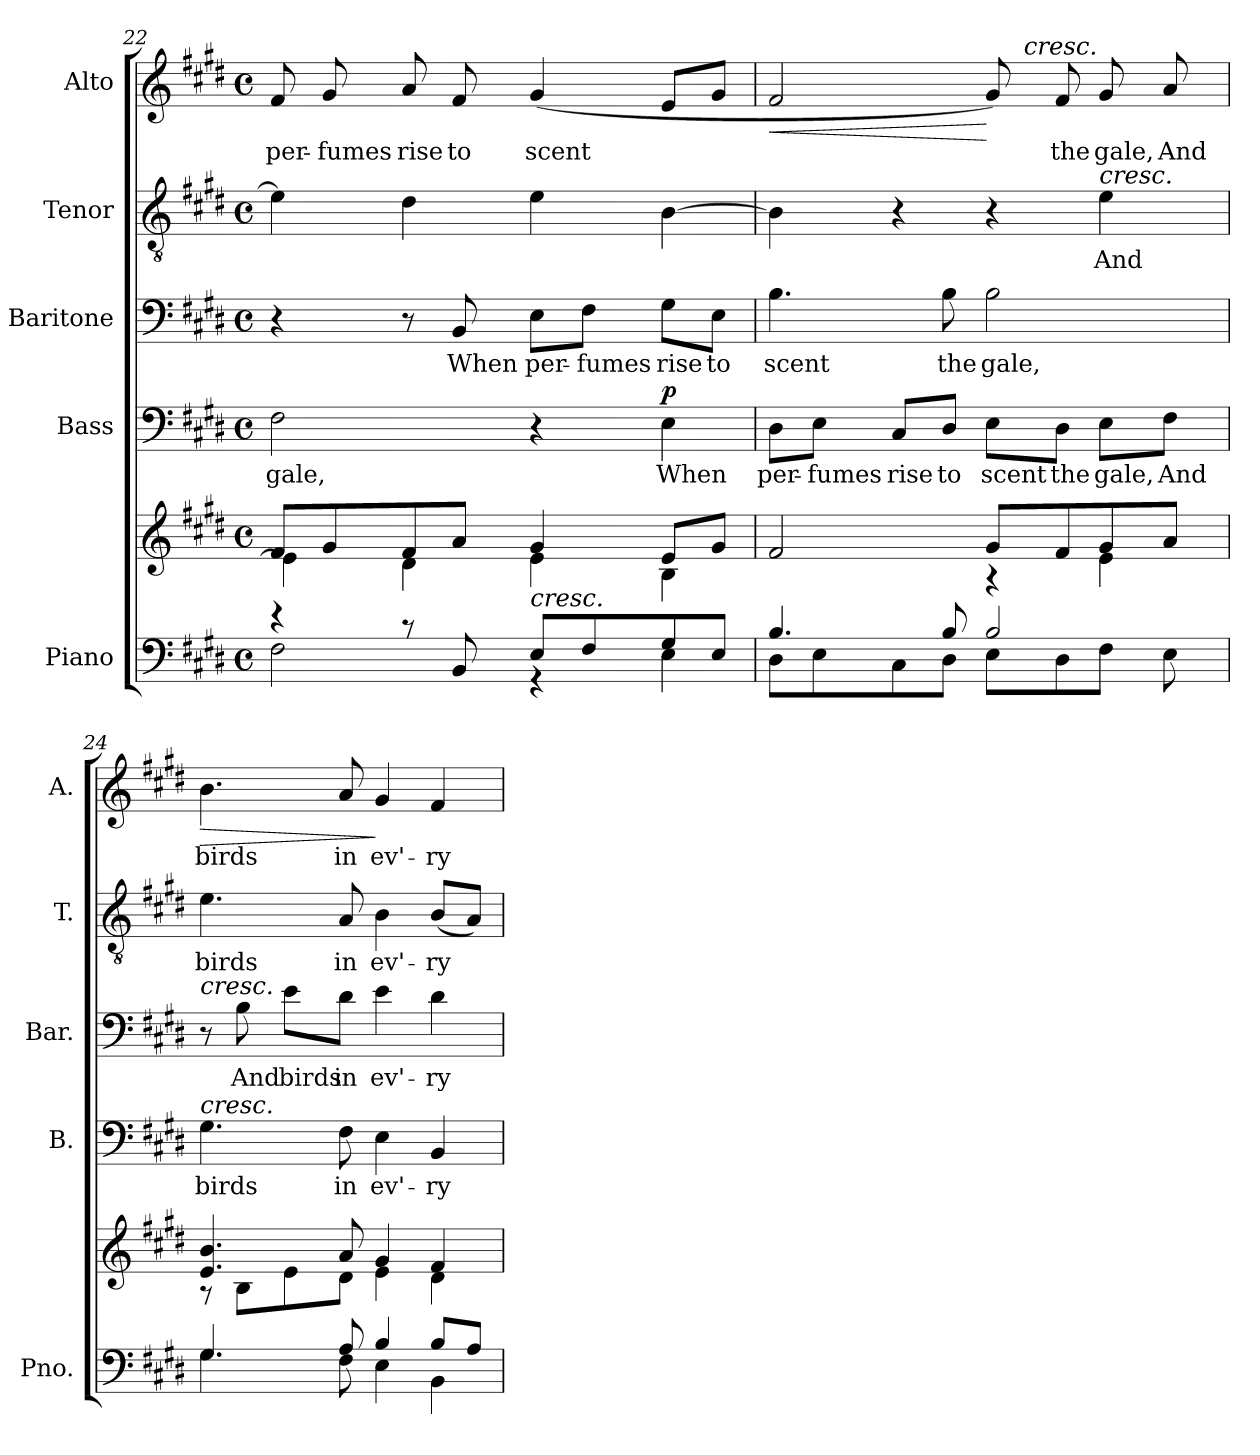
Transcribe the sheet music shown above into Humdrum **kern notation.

**kern	**kern	**kern	**text	**dynam	**kern	**text	**kern	**text	**kern	**text	**dynam
*part5	*part5	*part4	*part4	*part4	*part3	*part3	*part2	*part2	*part1	*part1	*part1
*staff6	*staff5	*staff4	*staff4	*staff4	*staff3	*staff3	*staff2	*staff2	*staff1	*staff1	*staff1
*I"Piano	*	*I"Bass	*	*	*I"Baritone	*	*I"Tenor	*	*I"Alto	*	*
*I'Pno.	*	*I'B.	*	*	*I'Bar.	*	*I'T.	*	*I'A.	*	*
*clefF4	*clefG2	*clefF4	*	*	*clefF4	*	*clefGv2	*	*clefG2	*	*
*	*	*	*	*	*	*	*ITrd7c12	*	*	*	*
*k[f#c#g#d#]	*k[f#c#g#d#]	*k[f#c#g#d#]	*	*	*k[f#c#g#d#]	*	*k[f#c#g#d#]	*	*k[f#c#g#d#]	*	*
*E:	*E:	*E:	*	*	*E:	*	*E:	*	*E:	*	*
*M4/4	*M4/4	*M4/4	*	*	*M4/4	*	*M4/4	*	*M4/4	*	*
*met(c)	*met(c)	*met(c)	*	*	*met(c)	*	*met(c)	*	*met(c)	*	*
=22	=22	=22	=22	=22	=22	=22	=22	=22	=22	=22	=22
*^	*^	*	*	*	*	*	*	*	*	*	*
*	*	*	*^	*	*	*	*	*	*	*	*	*	*
!	!	!	!	!	!	!LO:LY:b:color=#000000	!	!	!	!	!	!	!	!
!	!	!	!	!	!	!	!	!	!	!	!	!	!LO:LY:b:color=#000000	!
4r	2F#i\	8f#i/L	4ei\]	4.ryy	2F#i\	gale,	.	4r	.	4Ei\]	.	8f#i/	per-	.
!	!	!	!	!	!	!	!	!	!	!	!	!	!LO:LY:b:color=#000000	!
.	.	8g#i/	.	.	.	.	.	.	.	.	.	8g#i/	-fumes	.
!	!	!	!	!	!	!	!	!	!	!	!	!	!LO:LY:b:color=#000000	!
8r	.	8f#i/	4d#i\	.	.	.	.	8r	.	4D#i\	.	8ai/	rise	.
!	!	!	!	!	!	!	!	!	!LO:LY:b:color=#000000	!	!	!	!	!
!	!	!	!	!	!	!	!	!	!	!	!	!	!LO:LY:b:color=#000000	!
8BBi/	.	8ai/J	.	4ryy	.	.	.	8BBi/	When	.	.	8f#i/	to	.
!	!	!	!	!	!	!	!	!	!LO:LY:b:color=#000000	!	!	!	!	!
!	!	!LO:TX:b:i:t=cresc.	!	!	!	!	!	!	!	!	!	!	!	!
!	!	!	!	!	!	!	!	!	!	!	!	!	!LO:LY:b:color=#000000	!
8Ei/L	4r	4g#i/	4ei\	.	4r	.	.	8Ei\L	per-	4Ei\	.	(4g#i/	scent	.
!	!	!	!	!	!	!	!	!	!LO:LY:b:color=#000000	!	!	!	!	!
8F#i/	.	.	.	4.ryy	.	.	.	8F#i\J	-fumes	.	.	.	.	.
!	!	!	!	!	!	!LO:LY:b:color=#000000	!	!	!	!	!	!	!	!
!	!	!	!	!	!	!	!	!	!LO:LY:b:color=#000000	!	!	!	!	!
8G#i/	4Ei\	8ei/L	4Bi\	.	4Ei\	When	p	8G#i\L	rise	[4BBi\	.	8ei/L	.	.
!	!	!	!	!	!	!	!	!	!LO:LY:b:color=#000000	!	!	!	!	!
8Ei/J	.	8g#i/J	.	.	.	.	.	8Ei\J	to	.	.	8g#i/J	.	.
*	*	*	*v	*v	*	*	*	*	*	*	*	*	*	*
!!LO:LB:g=z
=23	=23	=23	=23	=23	=23	=23	=23	=23	=23	=23	=23	=23	=23
!	!	!	!	!	!LO:LY:b:color=#000000	!	!	!	!	!	!	!	!
!	!	!	!	!	!	!	!	!LO:LY:b:color=#000000	!	!	!	!	!LO:HP:b
*	*	*	*	*	*	*	*	*	*	*	*^	*	*
4.Bi/	8D#i\L	2f#i/	2ryy	8D#i\L	per-	.	4.Bi\	scent	4BBi\]	.	2f#i/	2ryy	.	<
!	!	!	!	!	!LO:LY:b:color=#000000	!	!	!	!	!	!	!	!	!
.	8Ei\	.	.	8Ei\J	-fumes	.	.	.	.	.	.	.	.	.
!	!	!	!	!	!LO:LY:b:color=#000000	!	!	!	!	!	!	!	!	!
.	8C#i\	.	.	8C#i/L	rise	.	.	.	4r	.	.	.	.	.
!	!	!	!	!	!LO:LY:b:color=#000000	!	!	!	!	!	!	!	!	!
!	!	!	!	!	!	!	!	!LO:LY:b:color=#000000	!	!	!	!	!	!
8Bi/	8D#i\J	.	.	8D#i/J	to	.	8Bi\	the	.	.	.	.	.	.
!	!	!	!	!	!LO:LY:b:color=#000000	!	!	!	!	!	!	!	!	!
!	!	!	!	!	!	!	!	!LO:LY:b:color=#000000	!	!	!	!	!	!
2Bi/	8Ei\L	8g#i/L	4r	8Ei\L	scent	.	2Bi\	gale,	4r	.	8g#i/)	32ryy	.	[
.	.	.	.	.	.	.	.	.	.	.	.	64ryy	.	.
.	.	.	.	.	.	.	.	.	.	.	.	256.ryy	.	.
!	!	!	!	!	!	!	!	!	!	!	!	!LO:TX:a:i:t=cresc.	!	!
.	.	.	.	.	.	.	.	.	.	.	.	4ryy	.	.
!	!	!	!	!	!LO:LY:b:color=#000000	!	!	!	!	!	!	!	!	!
!	!	!	!	!	!	!	!	!	!	!	!	!	!LO:LY:b:color=#000000	!
.	8D#i\	8f#i/	.	8D#i\J	the	.	.	.	.	.	8f#i/	.	the	.
!	!	!	!	!	!LO:LY:b:color=#000000	!	!	!	!	!	!	!	!	!
!	!	!	!	!	!	!	!	!	!	!LO:LY:b:color=#000000	!	!	!	!
!	!	!	!	!	!	!	!	!	!LO:TX:a:i:t=cresc.	!	!	!	!	!
!	!	!	!	!	!	!	!	!	!	!	!	!	!LO:LY:b:color=#000000	!
.	8F#i\J	8g#i/	4ei\	8Ei\L	gale,	.	.	.	4Ei\	And	8g#i/	.	gale,	.
.	.	.	.	.	.	.	.	.	.	.	.	8ryy	.	.
!	!	!	!	!	!LO:LY:b:color=#000000	!	!	!	!	!	!	!	!	!
!	!	!	!	!	!	!	!	!	!	!	!	!	!LO:LY:b:color=#000000	!
.	8Ei\	8ai/J	.	8F#i\J	And	.	.	.	.	.	8ai/	.	And	.
.	.	.	.	.	.	.	.	.	.	.	.	16ryy	.	.
.	.	.	.	.	.	.	.	.	.	.	.	128ryy	.	.
.	.	.	.	.	.	.	.	.	.	.	.	512ryy	.	.
*	*	*	*	*	*	*	*	*	*	*	*v	*v	*	*
=24	=24	=24	=24	=24	=24	=24	=24	=24	=24	=24	=24	=24	=24
*	*	*	*	*	*	*	*	*	*	*	*^	*	*
!	!	!	!	!	!LO:LY:b:color=#000000	!	!	!	!	!	!	!	!	!
*	*	*	*	*	*	*	*	*	*	*	*v	*v	*	*
*	*	*	*	*	*	*	*	*	*	*	*^	*	*
!	!	!	!	!	!	!	!	!	!	!LO:LY:b:color=#000000	!	!	!	!
*	*	*	*	*	*	*	*	*	*	*	*v	*v	*	*
*	*	*	*	*	*	*	*	*	*	*	*^	*	*
!	!	!	!	!	!	!	!LO:TX:a:i:t=cresc.	!	!	!	!	!	!	!
!	!	!	!	!LO:TX:a:i:t=cresc.	!	!	!	!	!	!	!	!	!	!
!	!	!	!	!	!	!	!	!	!	!	!	!	!LO:LY:b:color=#000000	!LO:HP:b
*	*	*	*	*	*	*	*	*	*	*	*v	*v	*	*
4.G#i/	4.G#i\	4.ei/ 4.bi	8r	4.G#i\	birds	.	8r	.	4.Ei\	birds	4.bi\	birds	>
!	!	!	!	!	!	!	!	!LO:LY:b:color=#000000	!	!	!	!	!
.	.	.	8Bi\L	.	.	.	8Bi\	And	.	.	.	.	.
!	!	!	!	!	!	!	!	!LO:LY:b:color=#000000	!	!	!	!	!
.	.	.	8ei\	.	.	.	8ei\L	birds	.	.	.	.	.
!	!	!	!	!	!LO:LY:b:color=#000000	!	!	!	!	!	!	!	!
!	!	!	!	!	!	!	!	!LO:LY:b:color=#000000	!	!	!	!	!
!	!	!	!	!	!	!	!	!	!	!LO:LY:b:color=#000000	!	!	!
!	!	!	!	!	!	!	!	!	!	!	!	!LO:LY:b:color=#000000	!
8Ai/	8F#i\	8ai/	8d#i\J	8F#i\	in	.	8d#i\J	in	8AAi/	in	8ai/	in	.
!	!	!	!	!	!LO:LY:b:color=#000000	!	!	!	!	!	!	!	!
!	!	!	!	!	!	!	!	!LO:LY:b:color=#000000	!	!	!	!	!
!	!	!	!	!	!	!	!	!	!	!LO:LY:b:color=#000000	!	!	!
!	!	!	!	!	!	!	!	!	!	!	!	!LO:LY:b:color=#000000	!
4Bi/	4Ei\	4g#i/	4ei\	4Ei\	ev'-	.	4ei\	ev'-	4BBi\	ev'-	4g#i/	ev'-	]
!	!	!	!	!	!LO:LY:b:color=#000000	!	!	!	!	!	!	!	!
!	!	!	!	!	!	!	!	!LO:LY:b:color=#000000	!	!	!	!	!
!	!	!	!	!	!	!	!	!	!	!LO:LY:b:color=#000000	!	!	!
!	!	!	!	!	!	!	!	!	!	!	!	!LO:LY:b:color=#000000	!
8Bi/L	4BBi\	4f#i/	4d#i\	4BBi/	-ry	.	4d#i\	-ry	(8BBi/L	-ry	4f#i/	-ry	.
8Ai/J	.	.	.	.	.	.	.	.	8AAi/J)	.	.	.	.
*v	*v	*	*	*	*	*	*	*	*	*	*	*	*
*	*v	*v	*	*	*	*	*	*	*	*	*	*
=	=	=	=	=	=	=	=	=	=	=	=
*-	*-	*-	*-	*-	*-	*-	*-	*-	*-	*-	*-
